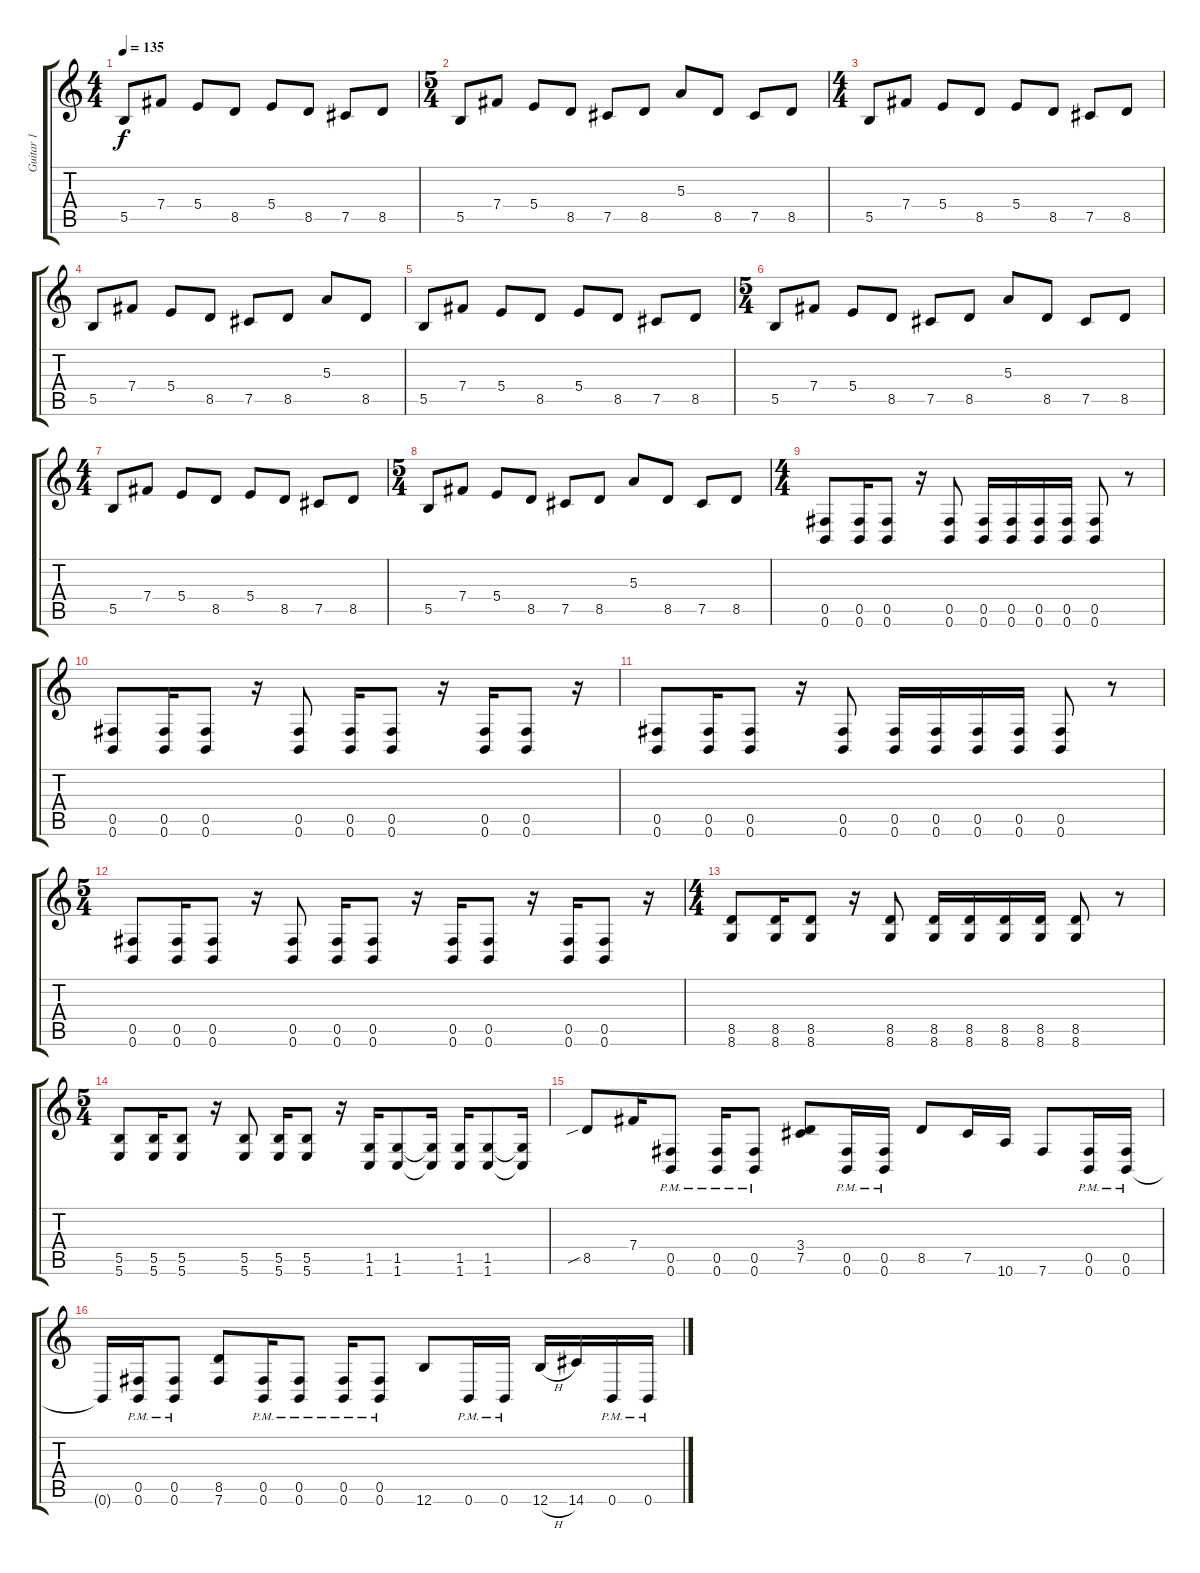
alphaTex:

\track ("Guitar 1" "Guitar 1") {instrument overdrivenguitar}
\staff {score tabs}
\tuning (Db4 Ab3 E3 B2 Gb2 B1) {hide}
\ts (4 4)
\tempo 135
\clef g2
\ks c
5.5.8{dy f} 7.4.8 5.4.8 8.5.8 5.4.8 8.5.8 7.5.8 8.5.8 |
\ts (5 4)
5.5.8 7.4.8 5.4.8 8.5.8 7.5.8 8.5.8 5.3.8 8.5.8 7.5.8 8.5.8 |
\ts (4 4)
5.5.8 7.4.8 5.4.8 8.5.8 5.4.8 8.5.8 7.5.8 8.5.8 |
5.5.8 7.4.8 5.4.8 8.5.8 7.5.8 8.5.8 5.3.8 8.5.8 |
5.5.8 7.4.8 5.4.8 8.5.8 5.4.8 8.5.8 7.5.8 8.5.8 |
\ts (5 4)
5.5.8 7.4.8 5.4.8 8.5.8 7.5.8 8.5.8 5.3.8 8.5.8 7.5.8 8.5.8 |
\ts (4 4)
5.5.8 7.4.8 5.4.8 8.5.8 5.4.8 8.5.8 7.5.8 8.5.8 |
\ts (5 4)
5.5.8 7.4.8 5.4.8 8.5.8 7.5.8 8.5.8 5.3.8 8.5.8 7.5.8 8.5.8 |
\ts (4 4)
(0.5 0.6).8 (0.5 0.6).16 (0.5 0.6).8 r.16 (0.5 0.6).8 (0.5 0.6).16 (0.5 0.6).16 (0.5 0.6).16 (0.5 0.6).16 (0.5 0.6).8 r.8 |
(0.5 0.6).8 (0.5 0.6).16 (0.5 0.6).8 r.16 (0.5 0.6).8 (0.5 0.6).16 (0.5 0.6).8 r.16 (0.5 0.6).16 (0.5 0.6).8 r.16 |
(0.5 0.6).8 (0.5 0.6).16 (0.5 0.6).8 r.16 (0.5 0.6).8 (0.5 0.6).16 (0.5 0.6).16 (0.5 0.6).16 (0.5 0.6).16 (0.5 0.6).8 r.8 |
\ts (5 4)
(0.5 0.6).8 (0.5 0.6).16 (0.5 0.6).8 r.16 (0.5 0.6).8 (0.5 0.6).16 (0.5 0.6).8 r.16 (0.5 0.6).16 (0.5 0.6).8 r.16 (0.5 0.6).16 (0.5 0.6).8 r.16 |
\ts (4 4)
(8.5 8.6).8 (8.5 8.6).16 (8.5 8.6).8 r.16 (8.5 8.6).8 (8.5 8.6).16 (8.5 8.6).16 (8.5 8.6).16 (8.5 8.6).16 (8.5 8.6).8 r.8 |
\ts (5 4)
(5.5 5.6).8 (5.5 5.6).16 (5.5 5.6).8 r.16 (5.5 5.6).8 (5.5 5.6).16 (5.5 5.6).8 r.16 (1.5 1.6).16 (1.5 1.6).8 (1.5{t} 1.6{t}).16 (1.5 1.6).16 (1.5 1.6).8 (1.5{t} 1.6{t}).16 |
8.5{sib}.8 7.4.16 (0.5{pm} 0.6{pm}).8 (0.5{pm} 0.6{pm}).16 (0.5{pm} 0.6{pm}).8 (3.4 7.5).8 (0.5{pm} 0.6{pm}).16 (0.5{pm} 0.6{pm}).16 8.5.8 7.5.16 10.6.16 7.6.8 (0.5{pm} 0.6{pm}).16 (0.5{pm} 0.6{pm}).16 |
0.6{t}.16 (0.5{pm} 0.6{pm}).16 (0.5{pm} 0.6{pm}).8 (8.5 7.6).8 (0.5{pm} 0.6{pm}).16 (0.5{pm} 0.6{pm}).8 (0.5{pm} 0.6{pm}).16 (0.5{pm} 0.6{pm}).8 12.6.8 0.6{pm}.16 0.6{pm}.16 12.6{h}.16 14.6.16 0.6{pm}.16 0.6{pm}.16
